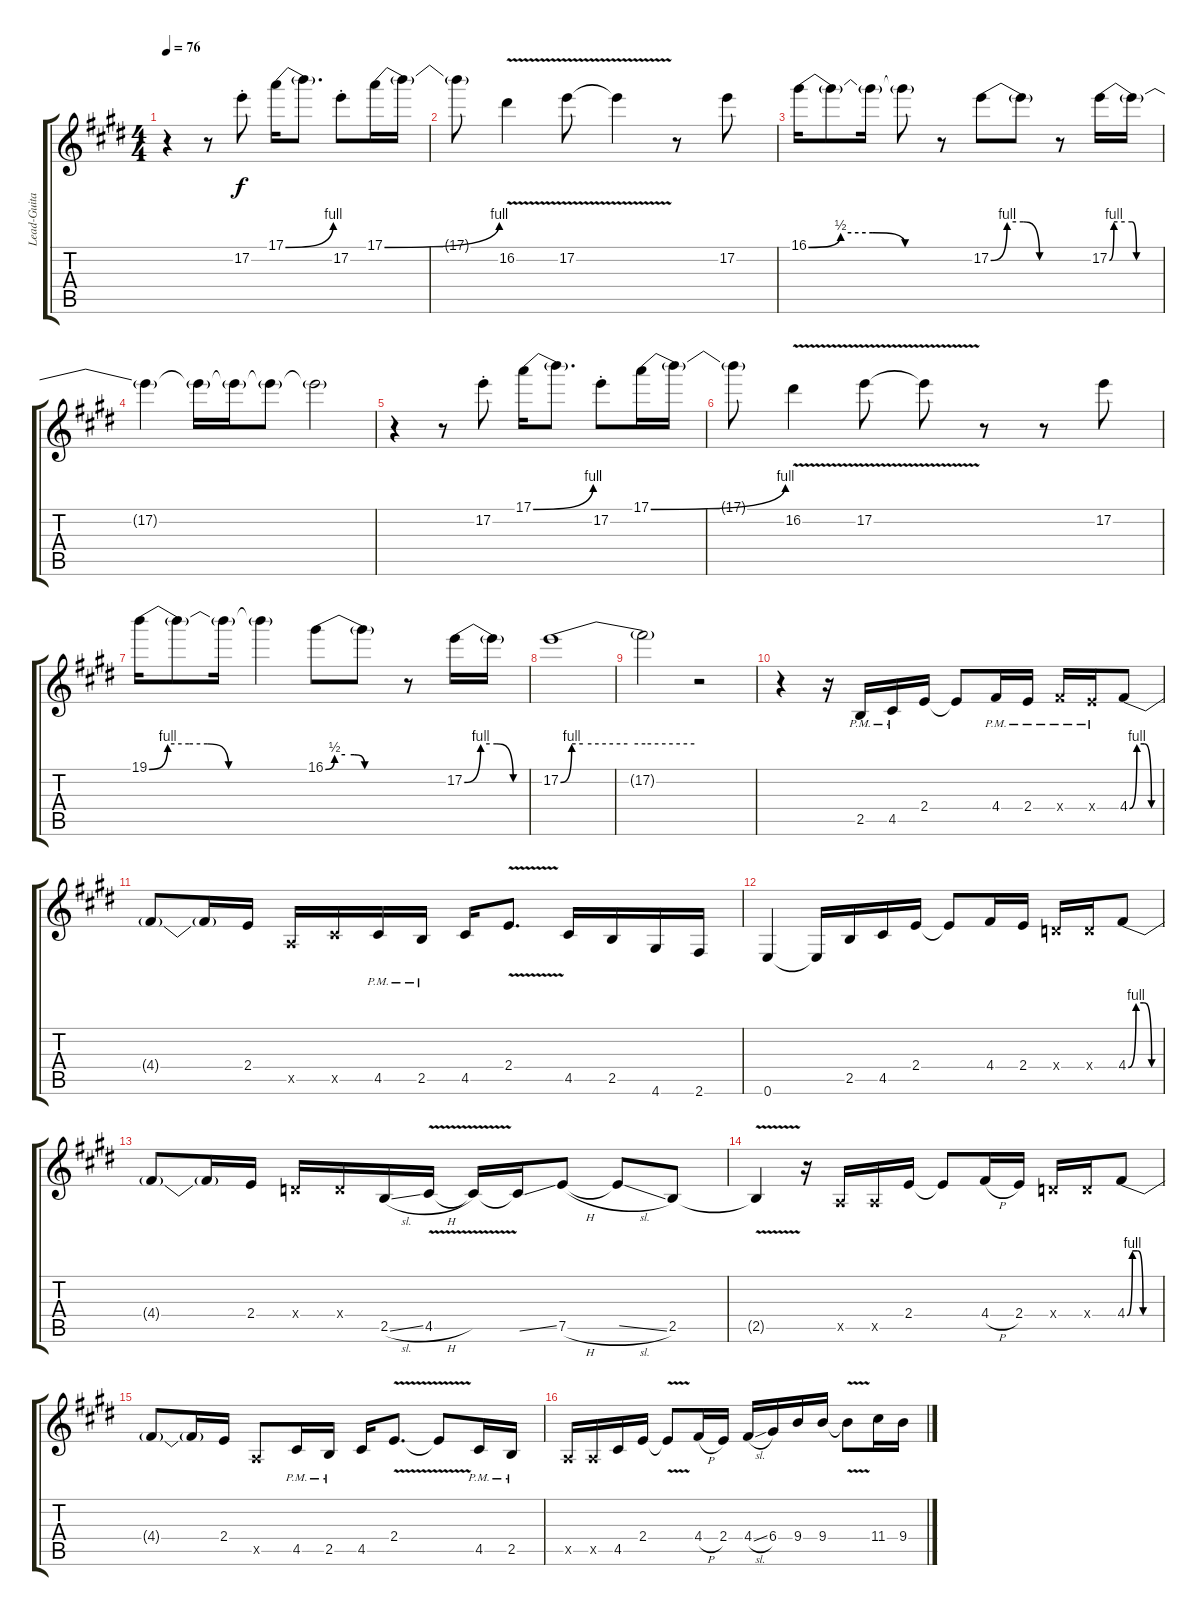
\track ("Lead-Guitar" "Lead-Guita") {instrument distortionguitar}
\staff {score tabs}
\tuning (E4 B3 G3 D3 A2 E2) {hide}
\ts (4 4)
\tempo 76
\clef g2
\ks c#minor
r.4{dy f} r.8 17.2{st}.8 17.1{be (bend 0 0 60 4)}.16 17.1{t}.8{d} 17.2{st}.8 17.1{be (bend 0 0 60 4)}.16 17.1{t}.16 |
17.1{t}.8 16.2{v}.4 17.2{v}.8 17.2{t}.4 r.8 17.2.8 |
16.1{be (custom 0 0 15 2 30 2 45 0 60 0)}.16 16.1{t}.8 16.1{t}.16 16.1{t}.8 r.8 17.2{be (custom 0 0 15 4 30 4 45 0 60 0)}.8 17.2{t}.8 r.8 17.2{be (custom 0 0 5 4 25 4 30 0 35 0 60 0)}.16 17.2{t}.16 |
17.2{t}.4 17.2{t}.16 17.2{t}.16 17.2{t}.8 17.2{t}.2 |
r.4 r.8 17.2{st}.8 17.1{be (bend 0 0 60 4)}.16 17.1{t}.8{d} 17.2{st}.8 17.1{be (bend 0 0 60 4)}.16 17.1{t}.16 |
17.1{t}.8 16.2{v}.4 17.2{v}.8 17.2{t}.8 r.8 r.8 17.2.8 |
19.1{be (custom 0 0 7 4 15 4 22 4 30 0 60 0)}.16 19.1{t}.8 19.1{t}.16 19.1{t}.4 16.1{be (custom 0 0 7 2 15 2 22 2 30 0 60 0)}.8 16.1{t}.8 r.8 17.2{be (custom 0 0 15 4 30 4 45 0 60 0)}.16 17.2{t}.16 |
17.2{be (custom 0 0 5 4 10 4 30 4 38 4 60 4)}.1 |
17.2{t}.2 r.2 |
r.4{instrument distortionguitar} r.16 2.5{pm}.16 4.5{pm}.16 2.4.16 2.4{t}.8 4.4{pm}.16 2.4{pm}.16 4.4{pm x}.16 2.4{pm x}.16 4.4{be (custom 0 0 15 4 30 4 45 0 60 0)}.8 |
4.4{t}.8 4.4{t}.16 2.4.16 0.5{x}.16 4.5{x}.16 4.5{pm}.16 2.5{pm}.16 4.5.16 2.4{v}.8{d} 4.5.16 2.5.16 4.6.16 2.6.16 |
0.6.4 0.6{t}.16 2.5.16 4.5.16 2.4.16 2.4{t}.8 4.4.16 2.4.16 0.4{x}.16 0.4{x}.16 4.4{be (custom 0 0 15 4 30 4 45 0 60 0)}.8 |
4.4{t}.8 4.4{t}.16 2.4.16 0.4{x}.16 0.4{x}.16 2.5{sl}.16 4.5{v h}.16 4.5{t}.16 4.5{ss t}.16 7.5{h}.8 7.5{sl t}.8 2.5.8 |
2.5{v t}.4 r.16 0.5{x}.16 0.5{x}.16 2.4.16 2.4{t}.8 4.4{h}.16 2.4.16 0.4{x}.16 0.4{x}.16 4.4{be (custom 0 0 10 4 20 4 30 0 60 0)}.8 |
4.4{t}.8 4.4{t}.16 2.4.16 0.5{x}.8 4.5{pm}.16 2.5{pm}.16 4.5.16 2.4{v}.8{d} 2.4{t}.8 4.5{pm}.16 2.5{pm}.16 |
0.5{x}.16 0.5{x}.16 4.5.16 2.4.16 2.4{v t}.8 4.4{h}.16 2.4.16 4.4{sl}.16 6.4.16 9.4.16 9.4.16 9.4{v t}.8 11.4.16 9.4.16
